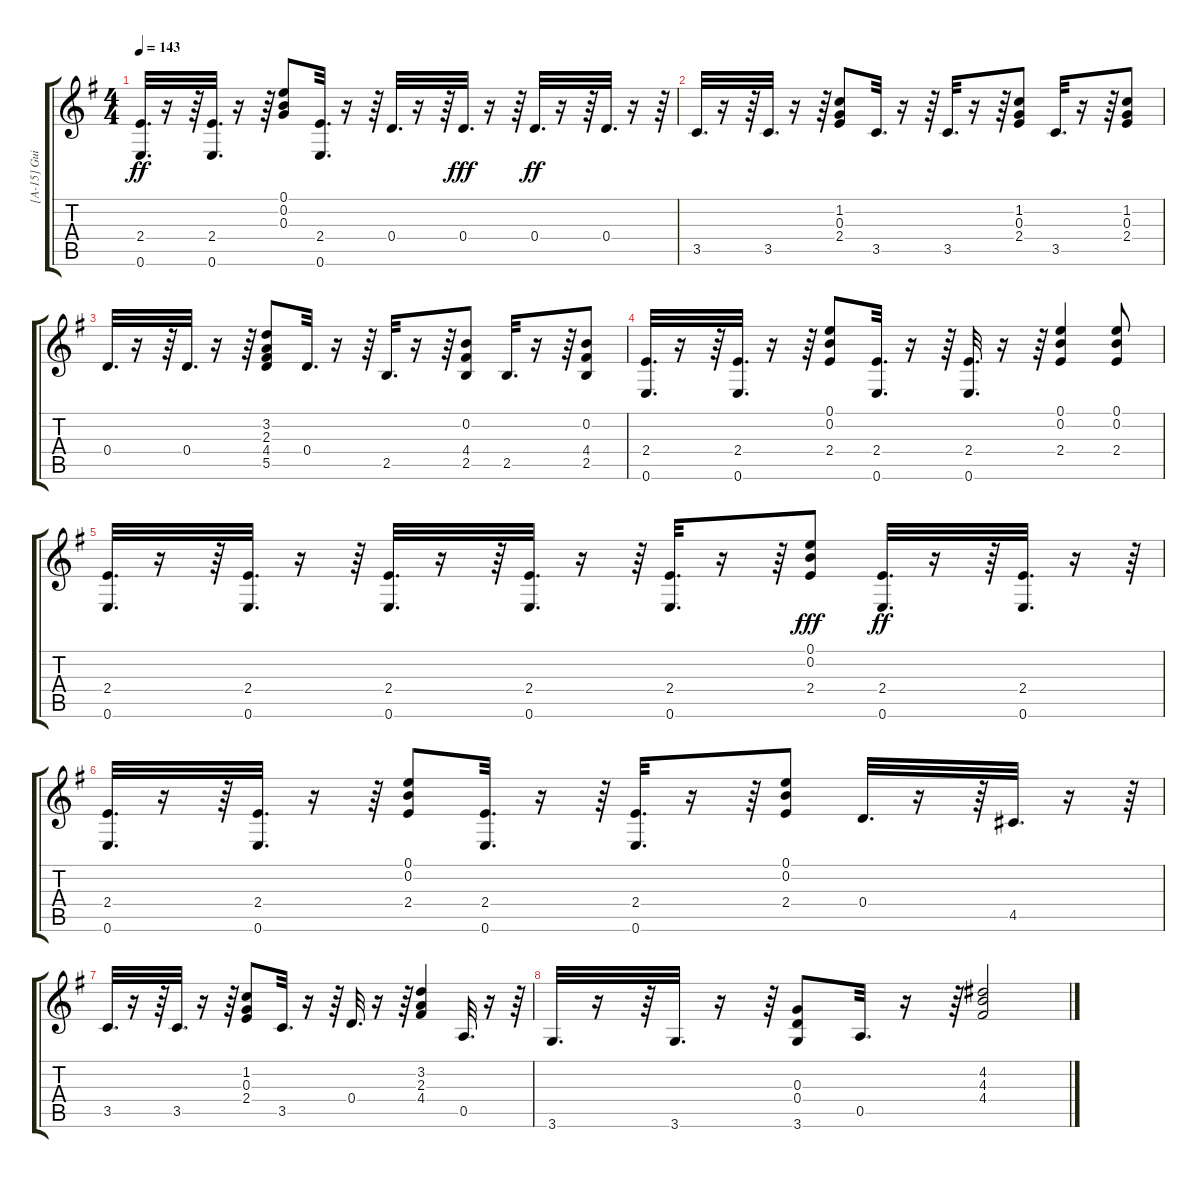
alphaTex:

\track ("[A-15] Guitar" "[A-15] Gui") {instrument distortionguitar}
\staff {score tabs}
\tuning (E4 B3 G3 D3 A2 E2) {hide}
\ts (4 4)
\tempo 143
\clef g2
\ks g
(2.4 0.6).32{d dy ff} r.16 r.64 (2.4 0.6).32{d} r.16 r.64 (0.1 0.2 0.3).8{instrument distortionguitar} (2.4 0.6).32{d instrument distortionguitar} r.16 r.64 0.4.32{d} r.16 r.64 0.4.32{d dy fff} r.16 r.64 0.4.32{d dy ff} r.16 r.64 0.4.32{d} r.16 r.64 |
3.5.32{d} r.16 r.64 3.5.32{d} r.16 r.64 (1.2 0.3 2.4).8{instrument distortionguitar} 3.5.32{d instrument distortionguitar} r.16 r.64 3.5.32{d} r.16 r.64 (1.2 0.3 2.4).8{instrument distortionguitar} 3.5.32{d instrument distortionguitar} r.16 r.64 (1.2 0.3 2.4).8{instrument distortionguitar} |
0.4.32{d instrument distortionguitar} r.16 r.64 0.4.32{d} r.16 r.64 (3.2 2.3 4.4 5.5).8{instrument distortionguitar} 0.4.32{d instrument distortionguitar} r.16 r.64 2.5.32{d} r.16 r.64 (0.2 4.4 2.5).8{instrument distortionguitar} 2.5.32{d instrument distortionguitar} r.16 r.64 (0.2 4.4 2.5).8{instrument distortionguitar} |
(2.4 0.6).32{d instrument distortionguitar} r.16 r.64 (2.4 0.6).32{d} r.16 r.64 (0.1 0.2 2.4).8{instrument distortionguitar} (2.4 0.6).32{d instrument distortionguitar} r.16 r.64 (2.4 0.6).32{d} r.16 r.64 (0.1 0.2 2.4).4{instrument distortionguitar} (0.1 0.2 2.4).8 |
(2.4 0.6).32{d instrument distortionguitar} r.16 r.64 (2.4 0.6).32{d} r.16 r.64 (2.4 0.6).32{d} r.16 r.64 (2.4 0.6).32{d} r.16 r.64 (2.4 0.6).32{d} r.16 r.64 (0.1 0.2 2.4).8{dy fff instrument distortionguitar} (2.4 0.6).32{d dy ff instrument distortionguitar} r.16 r.64 (2.4 0.6).32{d} r.16 r.64 |
(2.4 0.6).32{d} r.16 r.64 (2.4 0.6).32{d} r.16 r.64 (0.1 0.2 2.4).8{instrument distortionguitar} (2.4 0.6).32{d instrument distortionguitar} r.16 r.64 (2.4 0.6).32{d} r.16 r.64 (0.1 0.2 2.4).8{instrument distortionguitar} 0.4.32{d instrument distortionguitar} r.16 r.64 4.5.32{d} r.16 r.64 |
3.5.32{d} r.16 r.64 3.5.32{d} r.16 r.64 (1.2 0.3 2.4).8{instrument distortionguitar} 3.5.32{d instrument distortionguitar} r.16 r.64 0.4.32{d} r.16 r.64 (3.2 2.3 4.4).4{instrument distortionguitar} 0.5.32{d instrument distortionguitar} r.16 r.64 |
3.6.32{d} r.16 r.64 3.6.32{d} r.16 r.64 (0.3 0.4 3.6).8{instrument distortionguitar} 0.5.32{d instrument distortionguitar} r.16 r.64 (4.2 4.3 4.4).2{instrument distortionguitar}
